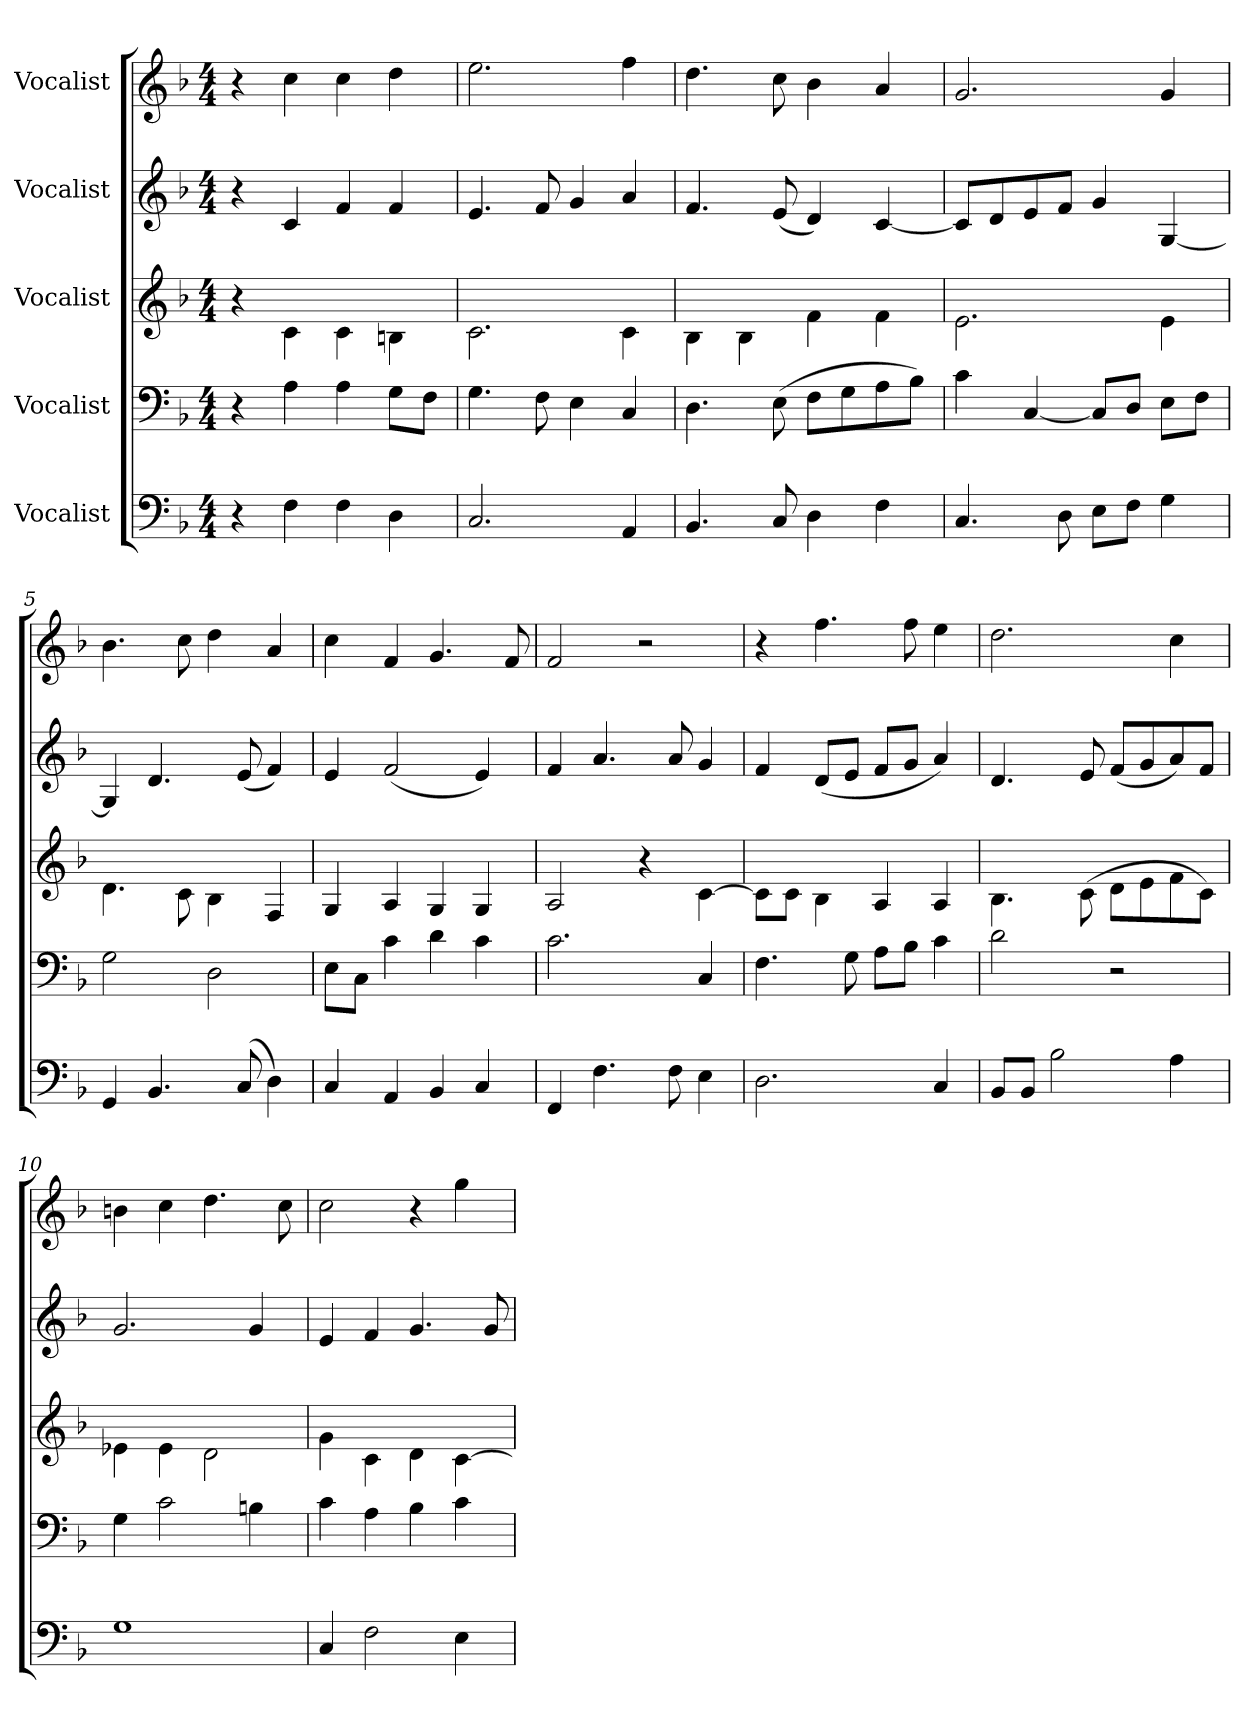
**kern	**kern	**kern	**kern	**kern
*part5	*part4	*part3	*part2	*part1
*staff5	*staff4	*staff3	*staff2	*staff1
*I"Vocalist	*I"Vocalist	*I"Vocalist	*I"Vocalist	*I"Vocalist
*clefF4	*clefF4	*clefG2	*clefG2	*clefG2
*k[b-]	*k[b-]	*k[b-]	*k[b-]	*k[b-]
*M4/4	*M4/4	*M4/4	*M4/4	*M4/4
*MM54	*MM54	*MM54	*MM54	*MM54
=1	=1	=1	=1	=1
4r	4r	4r	4r	4r
4F\	4A\	4c\	4c/	4cc\
4F\	4A\	4c\	4f/	4cc\
4D\	8G\L	4Bn\	4f/	4dd\
.	8F\J	.	.	.
=2	=2	=2	=2	=2
2.C/	4.G\	2.c\	4.e/	2.ee\
.	8F\	.	8f/	.
.	4E\	.	4g/	.
4AA/	4C/	4c\	4a/	4ff\
=3	=3	=3	=3	=3
4.BB-/	4.D\	4B-\	4.f/	4.dd\
.	.	4B-\	.	.
8C/	(8E\	.	(8e/	8cc\
4D\	8F\L	4f\	4d/)	4b-\
.	8G\	.	.	.
4F\	8A\	4f\	[4c/	4a/
.	8B-\J)	.	.	.
=4	=4	=4	=4	=4
4.C/	4c\	2.e\	8c/L]	2.g/
.	.	.	8d/	.
.	[4C/	.	8e/	.
8D\	.	.	8f/J	.
8E\L	8C/L]	.	4g/	.
8F\J	8D/J	.	.	.
4G\	8E\L	4e\	[4G/	4g/
.	8F\J	.	.	.
=5	=5	=5	=5	=5
4GG/	2G\	4.d\	4G/]	4.b-\
4.BB-/	.	.	4.d/	.
.	.	8c\	.	8cc\
.	2D\	4B-\	.	4dd\
(8C/	.	.	(8e/	.
4D\)	.	4F/	4f/)	4a/
=6	=6	=6	=6	=6
4C/	8E\L	4G/	4e/	4cc\
.	8C\J	.	.	.
4AA/	4c\	4A/	(2f/	4f/
4BB-/	4d\	4G/	.	4.g/
4C/	4c\	4G/	4e/)	.
.	.	.	.	8f/
=7	=7	=7	=7	=7
4FF/	2.c\	2A/	4f/	2f/
4.F\	.	.	4.a/	.
.	.	4r	.	2r
8F\	.	.	8a/	.
4E\	4C/	[4c\	4g/	.
=8	=8	=8	=8	=8
2.D\	4.F\	8c\L]	4f/	4r
.	.	8c\J	.	.
.	.	4B-\	(8d/L	4.ff\
.	8G\	.	8e/J	.
.	8A\L	4A/	8f/L	.
.	8B-\J	.	8g/J	8ff\
4C/	4c\	4A/	4a/)	4ee\
=9	=9	=9	=9	=9
8BB-/L	2d\	4.B-\	4.d/	2.dd\
8BB-/J	.	.	.	.
2B-\	.	.	.	.
.	.	(8c\	8e/	.
.	2r	8d\L	(8f/L	.
.	.	8e\	8g/	.
4A\	.	8f\	8a/)	4cc\
.	.	8c\J)	8f/J	.
=10	=10	=10	=10	=10
1G	4G\	4e-X\	2.g/	4bn\
.	2c\	4e-\	.	4cc\
.	.	2d\	.	4.dd\
.	4Bn\	.	4g/	.
.	.	.	.	8cc\
=11	=11	=11	=11	=11
4C/	4c\	4g\	4e/	2cc\
2F\	4A\	4c\	4f/	.
.	4B-\	4d\	4.g/	4r
4E\	4c\	[4c\	.	4gg\
.	.	.	8g/	.
=	=	=	=	=
*-	*-	*-	*-	*-
